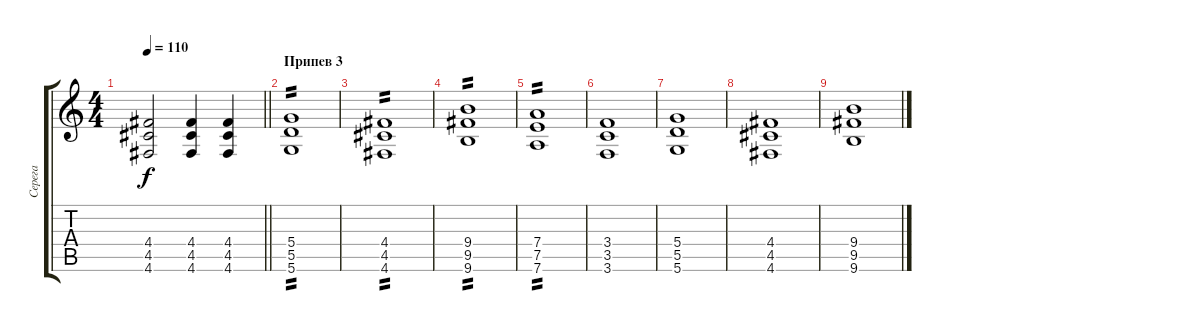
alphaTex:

\track ("Серега" "Серега") {instrument acousticguitarsteel}
\staff {score tabs}
\tuning (E4 B3 G3 D3 A2 D2) {hide}
\ts (4 4)
\tempo 110
\clef g2
\barLineRight lightlight
\ks c
(4.4 4.5 4.6).2{dy f balance 8} (4.4 4.5 4.6).4 (4.4 4.5 4.6).4 |
\section ("" "Припев 3")
(5.4 5.5 5.6).1{tp 2 instrument distortionguitar} |
(4.4 4.5 4.6).1{tp 2 balance 16 instrument distortionguitar} |
(9.4 9.5 9.6).1{tp 2 instrument distortionguitar} |
(7.4 7.5 7.6).1{tp 2 volume 13 balance 0 instrument distortionguitar} |
(3.4 3.5 3.6).1{volume 13 balance 16 instrument distortionguitar} |
(5.4 5.5 5.6).1{volume 13 balance 0 instrument distortionguitar} |
(4.4 4.5 4.6).1{instrument distortionguitar} |
(9.4 9.5 9.6).1{instrument distortionguitar}
